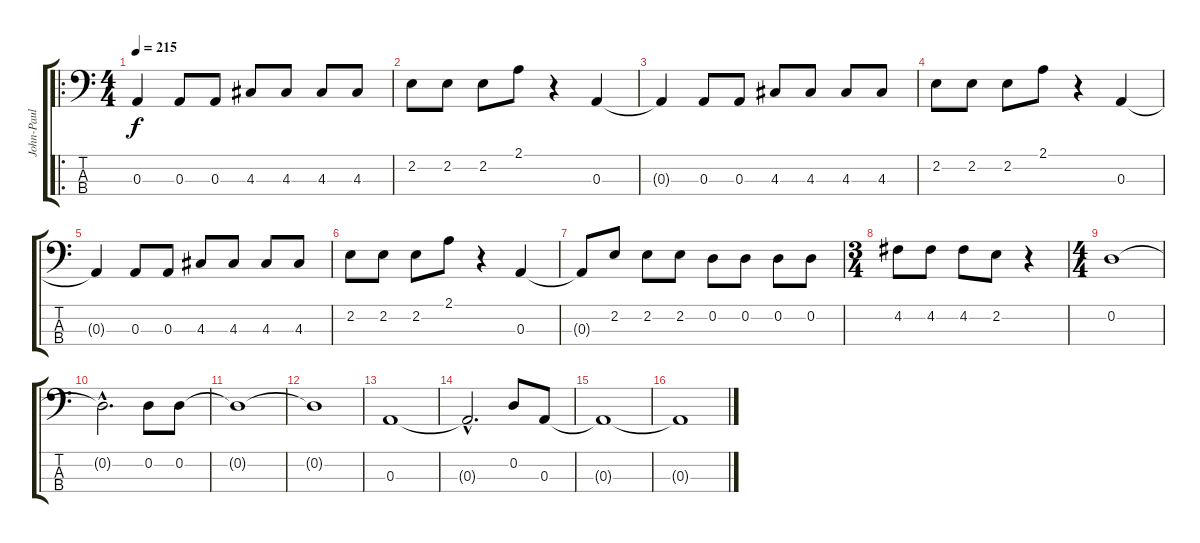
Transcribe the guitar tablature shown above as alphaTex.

\track ("John-Paul Jones" "John-Paul ") {instrument electricbassfinger}
\staff {score tabs}
\tuning (G2 D2 A1 E1) {hide}
\ro
\ts (4 4)
\tempo 215
\clef f4
\ks c
0.3.4{dy f} 0.3.8 0.3.8 4.3.8 4.3.8 4.3.8 4.3.8 |
2.2.8 2.2.8 2.2.8 2.1.8 r.4 0.3.4 |
0.3{t}.4 0.3.8 0.3.8 4.3.8 4.3.8 4.3.8 4.3.8 |
2.2.8 2.2.8 2.2.8 2.1.8 r.4 0.3.4 |
0.3{t}.4 0.3.8 0.3.8 4.3.8 4.3.8 4.3.8 4.3.8 |
2.2.8 2.2.8 2.2.8 2.1.8 r.4 0.3.4 |
0.3{t}.8 2.2.8 2.2.8 2.2.8 0.2.8 0.2.8 0.2.8 0.2.8 |
\ts (3 4)
4.2.8 4.2.8 4.2.8 2.2.8 r.4 |
\ts (4 4)
0.2.1 |
0.2{hac t}.2{d} 0.2.8 0.2.8 |
0.2{t}.1 |
0.2{t}.1 |
0.3.1 |
0.3{hac t}.2{d} 0.2.8 0.3.8 |
0.3{t}.1 |
0.3{t}.1
